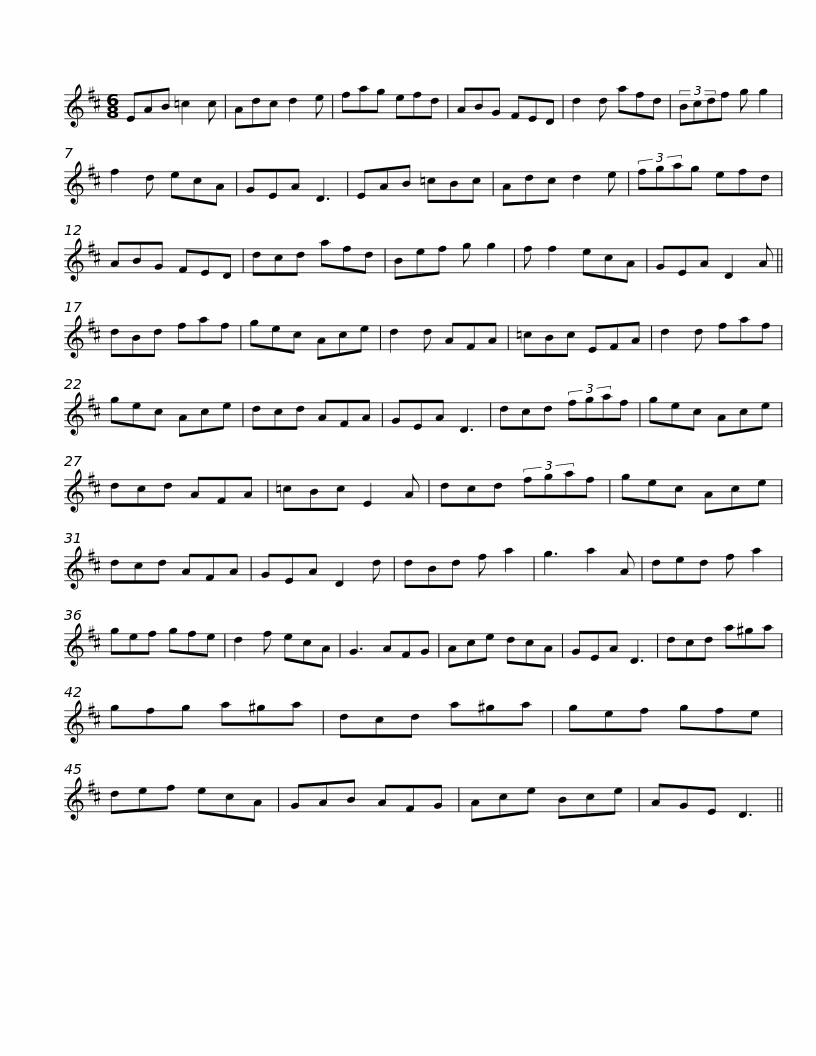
X:1
L:1/8
M:6/8
I:linebreak $
K:D
V:1 treble
V:1
 EAB =c2 c | Adc d2 e | fag efd | ABG FED | d2 d afd | %5
 (3Bcdf g g2 | f2 d ecA | GEA D3 |$ EAB =cBc | Adc d2 e | %10
 (3fgag efd | ABG FED | dcd afd | Bef g g2 | f f2 ecA |$ %15
 GEA D2 A || dBd faf | gec Ace | d2 d AFA | =cBc EFA | %20
 d2 d faf | gec Ace | dcd AFA |$ GEA D3 | dcd (3fgaf | %25
 gec Ace | dcd AFA | =cBc E2 A | dcd (3fgaf | gec Ace |$ %30
 dcd AFA | GEA D2 d | dBd f a2 | g3 a2 A | ded f a2 | %35
 gef gfe | d2 f ecA | G3 AFG |$ Ace dcA | GEA D3 | %40
 dcd a^ga | gfg a^ga | dcd a^ga | gef gfe | def ecA |$ %45
 GAB AFG | Ace Bce | AGE D3 || %48
